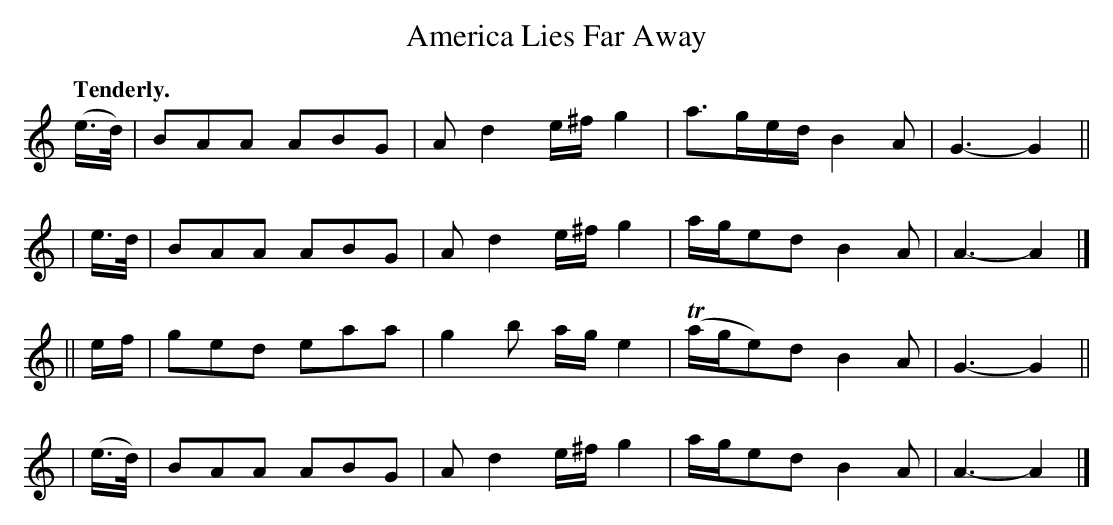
X:1
T: America Lies Far Away
Q: "Tenderly."
K: Am
  (e/>d/)| BAA ABG | Ad2 e/^f/g2 |  a>ge/d/ B2A | G3- G2 ||
|  e/>d/ | BAA ABG | Ad2 e/^f/g2 |  a/g/ed  B2A | A3- A2 |]
|| e/f/  | ged eaa | g2b a/g/e2  |(Ta/g/e)d B2A | G3- G2 ||
| (e/>d/)| BAA ABG | Ad2 e/^f/g2 |  a/g/ed  B2A | A3- A2 |]
